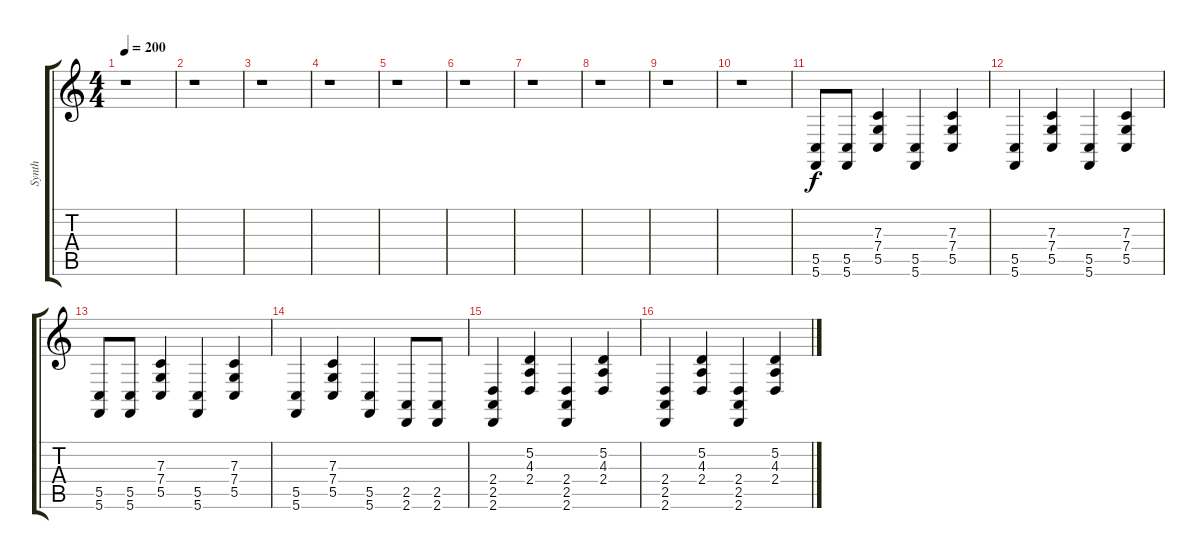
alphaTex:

\track ("Synth" "Synth") {instrument choiraahs}
\staff {score tabs}
\tuning (D4 A3 F3 C3 G2 C2) {hide}
\ts (4 4)
\tempo 200
\clef g2
\ks c
r.1{dy f} |
r.1 |
r.1 |
r.1 |
r.1 |
r.1 |
r.1 |
r.1 |
r.1 |
r.1 |
(5.5 5.6).8 (5.5 5.6).8 (7.3 7.4 5.5).4 (5.5 5.6).4 (7.3 7.4 5.5).4 |
(5.5 5.6).4 (7.3 7.4 5.5).4 (5.5 5.6).4 (7.3 7.4 5.5).4 |
(5.5 5.6).8 (5.5 5.6).8 (7.3 7.4 5.5).4 (5.5 5.6).4 (7.3 7.4 5.5).4 |
(5.5 5.6).4 (7.3 7.4 5.5).4 (5.5 5.6).4 (2.5 2.6).8 (2.5 2.6).8 |
(2.4 2.5 2.6).4 (5.2 4.3 2.4).4 (2.4 2.5 2.6).4 (5.2 4.3 2.4).4 |
(2.4 2.5 2.6).4 (5.2 4.3 2.4).4 (2.4 2.5 2.6).4 (5.2 4.3 2.4).4
